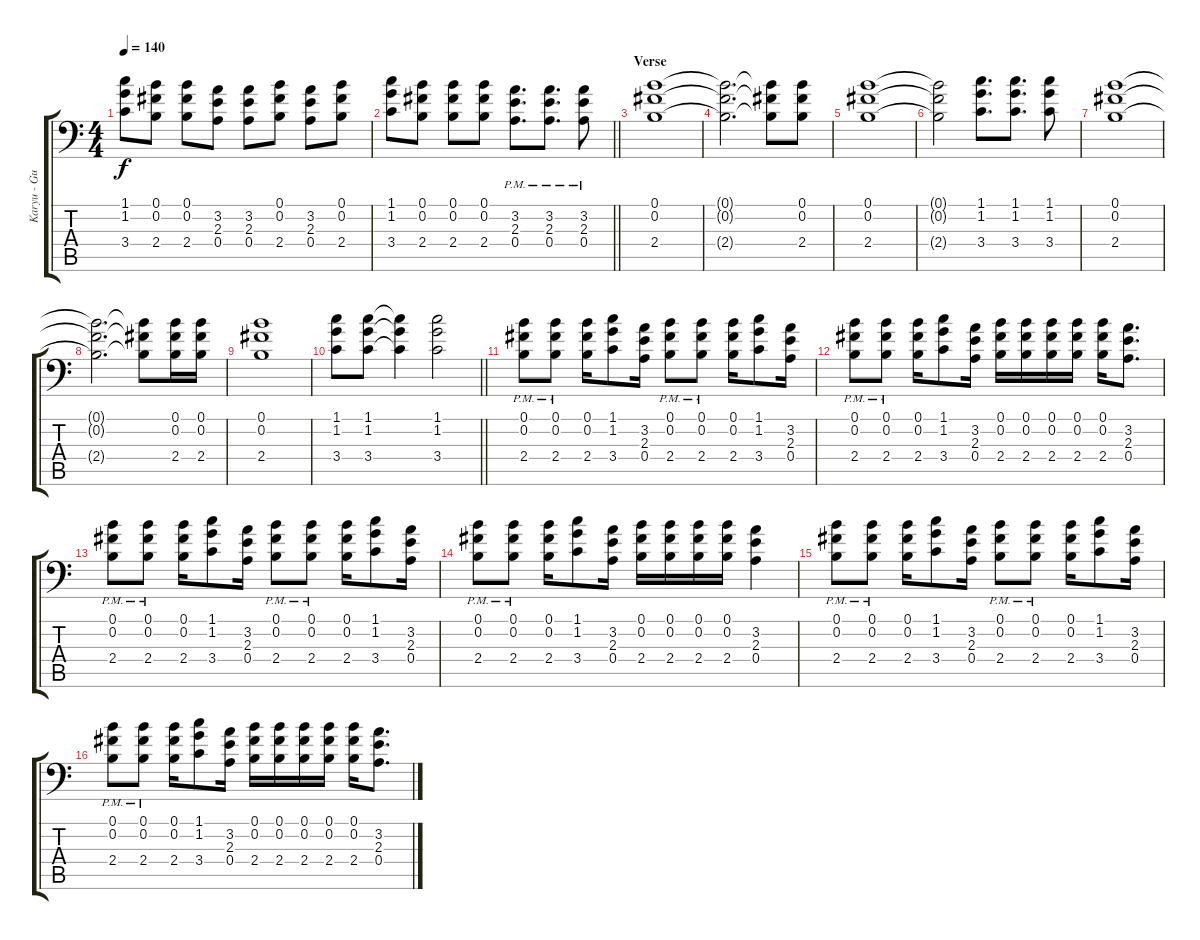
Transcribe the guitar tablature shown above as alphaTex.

\track ("Karyu - Guitar 2" "Karyu - Gu") {instrument distortionguitar}
\staff {score tabs}
\tuning (B3 Gb3 D3 A2 E2 A1) {hide}
\ts (4 4)
\tempo 140
\clef f4
\ks c
(1.1 1.2 3.4).8{dy f} (0.1 0.2 2.4).8 (0.1 0.2 2.4).8 (3.2 2.3 0.4).8 (3.2 2.3 0.4).8 (0.1 0.2 2.4).8 (3.2 2.3 0.4).8 (0.1 0.2 2.4).8 |
\barLineRight lightlight
(1.1 1.2 3.4).8 (0.1 0.2 2.4).8 (0.1 0.2 2.4).8 (0.1 0.2 2.4).8 (3.2{pm} 2.3{pm} 0.4{pm}).8{d} (3.2{pm} 2.3{pm} 0.4{pm}).8{d} (3.2{pm} 2.3{pm} 0.4{pm}).8 |
\section ("" "Verse")
(0.1 0.2 2.4).1 |
(0.1{t} 0.2{t} 2.4{t}).2{d} (0.1{t} 0.2{t} 2.4{t}).8 (0.1 0.2 2.4).8 |
(0.1 0.2 2.4).1 |
(0.1{t} 0.2{t} 2.4{t}).2 (1.1 1.2 3.4).8{d} (1.1 1.2 3.4).8{d} (1.1 1.2 3.4).8 |
(0.1 0.2 2.4).1 |
(0.1{t} 0.2{t} 2.4{t}).2{d} (0.1{t} 0.2{t} 2.4{t}).8 (0.1 0.2 2.4).16 (0.1 0.2 2.4).16 |
(0.1 0.2 2.4).1 |
\barLineRight lightlight
(1.1 1.2 3.4).8 (1.1 1.2 3.4).8 (1.1{t} 1.2{t} 3.4{t}).4 (1.1 1.2 3.4).2 |
\section ("" "")
(0.1{pm} 0.2{pm} 2.4{pm}).8 (0.1{pm} 0.2{pm} 2.4{pm}).8 (0.1 0.2 2.4).16 (1.1 1.2 3.4).8 (3.2 2.3 0.4).16 (0.1{pm} 0.2{pm} 2.4{pm}).8 (0.1{pm} 0.2{pm} 2.4{pm}).8 (0.1 0.2 2.4).16 (1.1 1.2 3.4).8 (3.2 2.3 0.4).16 |
(0.1{pm} 0.2{pm} 2.4{pm}).8 (0.1{pm} 0.2{pm} 2.4{pm}).8 (0.1 0.2 2.4).16 (1.1 1.2 3.4).8 (3.2 2.3 0.4).16 (0.1 0.2 2.4).16 (0.1 0.2 2.4).16 (0.1 0.2 2.4).16 (0.1 0.2 2.4).16 (0.1 0.2 2.4).16 (3.2 2.3 0.4).8{d} |
(0.1{pm} 0.2{pm} 2.4{pm}).8 (0.1{pm} 0.2{pm} 2.4{pm}).8 (0.1 0.2 2.4).16 (1.1 1.2 3.4).8 (3.2 2.3 0.4).16 (0.1{pm} 0.2{pm} 2.4{pm}).8 (0.1{pm} 0.2{pm} 2.4{pm}).8 (0.1 0.2 2.4).16 (1.1 1.2 3.4).8 (3.2 2.3 0.4).16 |
(0.1{pm} 0.2{pm} 2.4{pm}).8 (0.1{pm} 0.2{pm} 2.4{pm}).8 (0.1 0.2 2.4).16 (1.1 1.2 3.4).8 (3.2 2.3 0.4).16 (0.1 0.2 2.4).16 (0.1 0.2 2.4).16 (0.1 0.2 2.4).16 (0.1 0.2 2.4).16 (3.2 2.3 0.4).4 |
(0.1{pm} 0.2{pm} 2.4{pm}).8 (0.1{pm} 0.2{pm} 2.4{pm}).8 (0.1 0.2 2.4).16 (1.1 1.2 3.4).8 (3.2 2.3 0.4).16 (0.1{pm} 0.2{pm} 2.4{pm}).8 (0.1{pm} 0.2{pm} 2.4{pm}).8 (0.1 0.2 2.4).16 (1.1 1.2 3.4).8 (3.2 2.3 0.4).16 |
(0.1{pm} 0.2{pm} 2.4{pm}).8 (0.1{pm} 0.2{pm} 2.4{pm}).8 (0.1 0.2 2.4).16 (1.1 1.2 3.4).8 (3.2 2.3 0.4).16 (0.1 0.2 2.4).16 (0.1 0.2 2.4).16 (0.1 0.2 2.4).16 (0.1 0.2 2.4).16 (0.1 0.2 2.4).16 (3.2 2.3 0.4).8{d}
